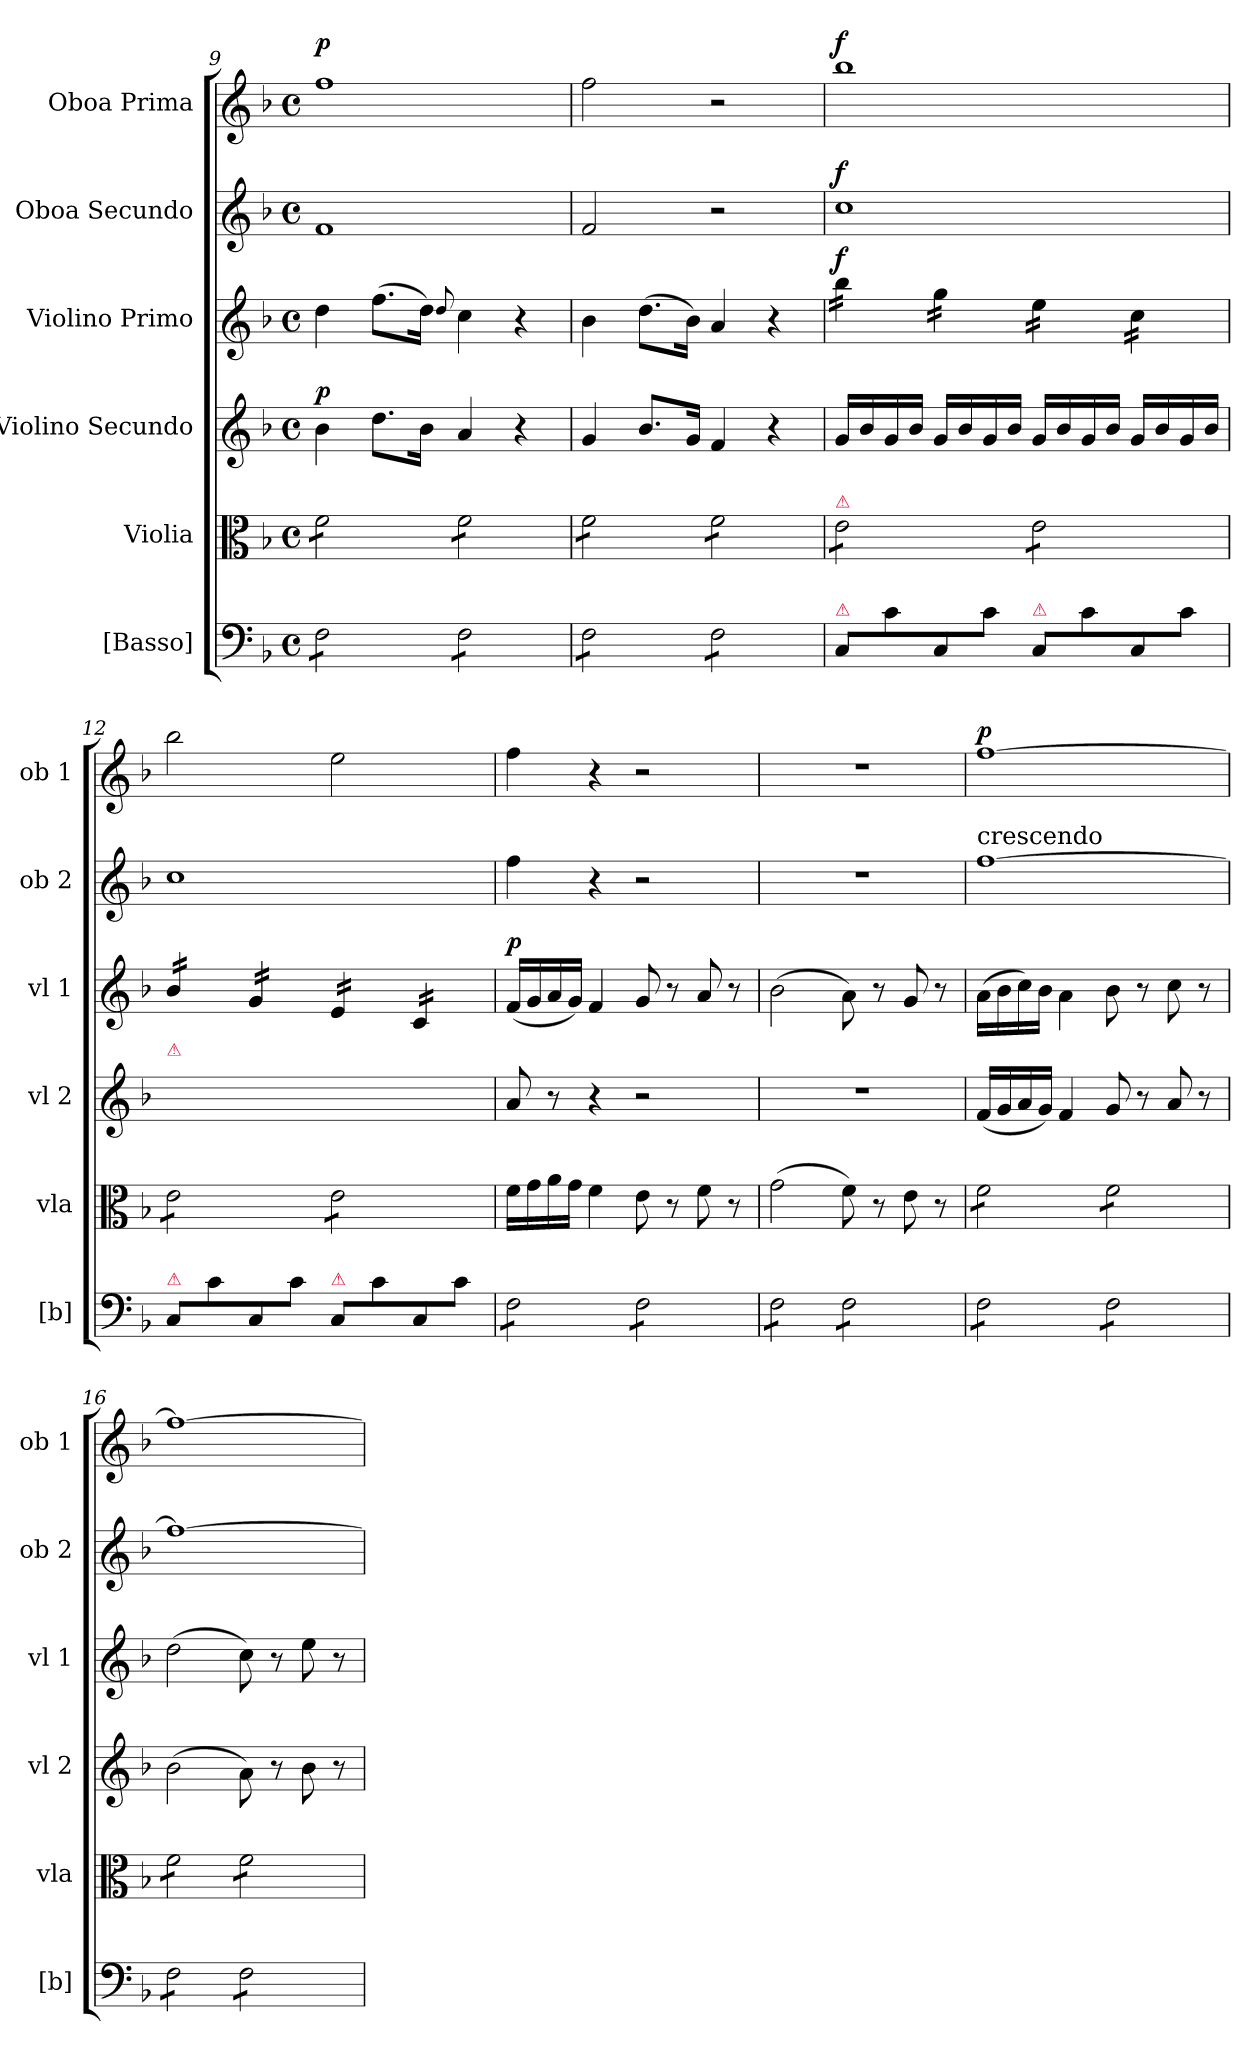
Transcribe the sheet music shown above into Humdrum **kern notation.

**kern	**dynam	**kern	**kern	**dynam	**kern	**dynam	**kern	**dynam	**kern	**dynam
*part6	*part6	*part5	*part4	*part4	*part3	*part3	*part2	*part2	*part1	*part1
*staff6	*staff6	*staff5	*staff4	*staff4	*staff3	*staff3	*staff2	*staff2	*staff1	*staff1
*I"[Basso]	*	*I"Violia	*I"Violino Secundo	*	*I"Violino Primo	*	*I"Oboa Secundo	*	*I"Oboa Prima	*
*I'[b]	*	*I'vla	*I'vl 2	*	*I'vl 1	*	*I'ob 2	*	*I'ob 1	*
*clefF4	*	*clefC3	*clefG2	*	*clefG2	*	*clefG2	*	*clefG2	*
*k[b-]	*	*k[b-]	*k[b-]	*	*k[b-]	*	*k[b-]	*	*k[b-]	*
*F:	*	*F:	*F:	*	*F:	*	*F:	*	*F:	*
*M4/4	*	*M4/4	*M4/4	*	*M4/4	*	*M4/4	*	*M4/4	*
*met(c)	*	*met(c)	*met(c)	*	*met(c)	*	*met(c)	*	*met(c)	*
=9	=9	=9	=9	=9	=9	=9	=9	=9	=9	=9
!	!	!	!	!LO:DY:a	!	!LO:DY:a	!	!	!	!LO:DY:a
*tremolo	*	*	*	*	*	*	*	*	*	*
*	*	*tremolo	*	*	*	*	*	*	*	*
8F\L	.	8f\L	4b-\	p	4dd\	p&colon;	1f	.	1ff	p
8F\	.	8f\	.	.	.	.	.	.	.	.
8F\	.	8f\	8.dd\L	.	(8.ff\L	.	.	.	.	.
8F\J	.	8f\J	.	.	.	.	.	.	.	.
.	.	.	16b-\Jk	.	16dd\Jk)	.	.	.	.	.
.	.	.	.	.	8qqdd/	.	.	.	.	.
8F\L	.	8f\L	4a/	.	4cc\	.	.	.	.	.
8F\	.	8f\	.	.	.	.	.	.	.	.
8F\	.	8f\	4r	.	4r	.	.	.	.	.
8F\J	.	8f\J	.	.	.	.	.	.	.	.
=10	=10	=10	=10	=10	=10	=10	=10	=10	=10	=10
8F\L	.	8f\L	4g/	.	4b-\	.	2f/	.	2ff\	.
8F\	.	8f\	.	.	.	.	.	.	.	.
8F\	.	8f\	8.b-/L	.	(8.dd\L	.	.	.	.	.
8F\J	.	8f\J	.	.	.	.	.	.	.	.
.	.	.	16g/Jk	.	16b-\Jk)	.	.	.	.	.
8F\L	.	8f\L	4f/	.	4a/	.	2r	.	2r	.
8F\	.	8f\	.	.	.	.	.	.	.	.
8F\	.	8f\	4r	.	4r	.	.	.	.	.
8F\J	.	8f\J	.	.	.	.	.	.	.	.
*Xtremolo	*	*	*	*	*	*	*	*	*	*
=11	=11	=11	=11	=11	=11	=11	=11	=11	=11	=11
!	!	!LO:TX:a:color=crimson:t=⚠	!	!	!	!	!	!	!	!
!LO:TX:a:color=crimson:t=⚠	!	!	!	!	!	!	!	!	!	!
!	!LO:DY:a	!	!	!	!	!LO:DY:a	!	!LO:DY:a	!	!LO:DY:a
*	*	*	*	*	*tremolo	*	*	*	*	*
8C/L	f&colon;	8e\L	16g/LL	.	16bb-\LL	f	1cc	f	1bb-	f
.	.	.	16b-/	.	16bb-\	.	.	.	.	.
8c\	.	8e\	16g/	.	16bb-\	.	.	.	.	.
.	.	.	16b-/JJ	.	16bb-\JJ	.	.	.	.	.
8C/	.	8e\	16g/LL	.	16gg\LL	.	.	.	.	.
.	.	.	16b-/	.	16gg\	.	.	.	.	.
8c\J	.	8e\J	16g/	.	16gg\	.	.	.	.	.
.	.	.	16b-/JJ	.	16gg\JJ	.	.	.	.	.
!LO:TX:a:color=crimson:t=⚠	!	!	!	!	!	!	!	!	!	!
8C/L	.	8e\L	16g/LL	.	16ee\LL	.	.	.	.	.
.	.	.	16b-/	.	16ee\	.	.	.	.	.
8c\	.	8e\	16g/	.	16ee\	.	.	.	.	.
.	.	.	16b-/JJ	.	16ee\JJ	.	.	.	.	.
8C/	.	8e\	16g/LL	.	16cc\LL	.	.	.	.	.
.	.	.	16b-/	.	16cc\	.	.	.	.	.
8c\J	.	8e\J	16g/	.	16cc\	.	.	.	.	.
.	.	.	16b-/JJ	.	16cc\JJ	.	.	.	.	.
=12	=12	=12	=12	=12	=12	=12	=12	=12	=12	=12
!	!	!	!LO:TX:a:color=crimson:t=⚠	!	!	!	!	!	!	!
!LO:TX:a:color=crimson:t=⚠	!	!	!	!	!	!	!	!	!	!
8C/L	.	8e\L	16g/LLyy	.	16b-/LL	.	1cc	.	2bb-\	.
.	.	.	16b-/yy	.	16b-/	.	.	.	.	.
8c\	.	8e\	16g/yy	.	16b-/	.	.	.	.	.
.	.	.	16b-/JJyy	.	16b-/JJ	.	.	.	.	.
8C/	.	8e\	16g/LLyy	.	16g/LL	.	.	.	.	.
.	.	.	16b-/yy	.	16g/	.	.	.	.	.
8c\J	.	8e\J	16g/yy	.	16g/	.	.	.	.	.
.	.	.	16b-/JJyy	.	16g/JJ	.	.	.	.	.
!LO:TX:a:color=crimson:t=⚠	!	!	!	!	!	!	!	!	!	!
8C/L	.	8e\L	16g/LLyy	.	16e/LL	.	.	.	2ee\	.
.	.	.	16b-/yy	.	16e/	.	.	.	.	.
8c\	.	8e\	16g/yy	.	16e/	.	.	.	.	.
.	.	.	16b-/JJyy	.	16e/JJ	.	.	.	.	.
8C/	.	8e\	16g/LLyy	.	16c/LL	.	.	.	.	.
.	.	.	16b-/yy	.	16c/	.	.	.	.	.
8c\J	.	8e\J	16g/yy	.	16c/	.	.	.	.	.
*	*	*Xtremolo	*	*	*	*	*	*	*	*
.	.	.	16b-/JJyy	.	16c/JJ	.	.	.	.	.
*	*	*	*	*	*Xtremolo	*	*	*	*	*
=13	=13	=13	=13	=13	=13	=13	=13	=13	=13	=13
!	!	!	!	!	!	!LO:DY:a	!	!	!	!
*tremolo	*	*	*	*	*	*	*	*	*	*
8F\L	.	16f\LL	8a/	.	(16f/LL	p	4ff\	.	4ff\	.
.	.	16g\	.	.	16g/	.	.	.	.	.
8F\	.	16a\	8r	.	16a/	.	.	.	.	.
.	.	16g\JJ	.	.	16g/JJ)	.	.	.	.	.
8F\	.	4f\	4r	.	4f/	.	4r	.	4r	.
8F\J	.	.	.	.	.	.	.	.	.	.
8F\L	.	8e\	2r	.	8g/	.	2r	.	2r	.
8F\	.	8r	.	.	8r	.	.	.	.	.
8F\	.	8f\	.	.	8a/	.	.	.	.	.
8F\J	.	8r	.	.	8r	.	.	.	.	.
=14	=14	=14	=14	=14	=14	=14	=14	=14	=14	=14
8F\L	.	(2g\	1r	.	(2b-\	.	1r	.	1r	.
8F\	.	.	.	.	.	.	.	.	.	.
8F\	.	.	.	.	.	.	.	.	.	.
8F\J	.	.	.	.	.	.	.	.	.	.
8F\L	.	8f\)	.	.	8a\)	.	.	.	.	.
8F\	.	8r	.	.	8r	.	.	.	.	.
8F\	.	8e\	.	.	8g/	.	.	.	.	.
8F\J	.	8r	.	.	8r	.	.	.	.	.
=15	=15	=15	=15	=15	=15	=15	=15	=15	=15	=15
!	!	!	!	!	!	!	!LO:TX:a:t=crescendo	!	!	!
!	!	!	!	!	!	!	!	!	!	!LO:DY:a
*	*	*tremolo	*	*	*	*	*	*	*	*
8F\L	.	8f\L	(16f/LL	.	(16a\LL	.	[1ff	.	[1ff	p
.	.	.	16g/	.	16b-\	.	.	.	.	.
8F\	.	8f\	16a/	.	16cc\)	.	.	.	.	.
.	.	.	16g/JJ)	.	16b-\JJ	.	.	.	.	.
8F\	.	8f\	4f/	.	4a\	.	.	.	.	.
8F\J	.	8f\J	.	.	.	.	.	.	.	.
8F\L	.	8f\L	8g/	.	8b-\	.	.	.	.	.
8F\	.	8f\	8r	.	8r	.	.	.	.	.
8F\	.	8f\	8a/	.	8cc\	.	.	.	.	.
8F\J	.	8f\J	8r	.	8r	.	.	.	.	.
=16	=16	=16	=16	=16	=16	=16	=16	=16	=16	=16
8F\L	.	8f\L	(2b-\	.	(2dd\	.	1ff_	.	1ff_	.
8F\	.	8f\	.	.	.	.	.	.	.	.
8F\	.	8f\	.	.	.	.	.	.	.	.
8F\J	.	8f\J	.	.	.	.	.	.	.	.
8F\L	.	8f\L	8a\)	.	8cc\)	.	.	.	.	.
8F\	.	8f\	8r	.	8r	.	.	.	.	.
8F\	.	8f\	8b-\	.	8ee\	.	.	.	.	.
8F\J	.	8f\J	8r	.	8r	.	.	.	.	.
*	*	*Xtremolo	*	*	*	*	*	*	*	*
*Xtremolo	*	*	*	*	*	*	*	*	*	*
=	=	=	=	=	=	=	=	=	=	=
*-	*-	*-	*-	*-	*-	*-	*-	*-	*-	*-
